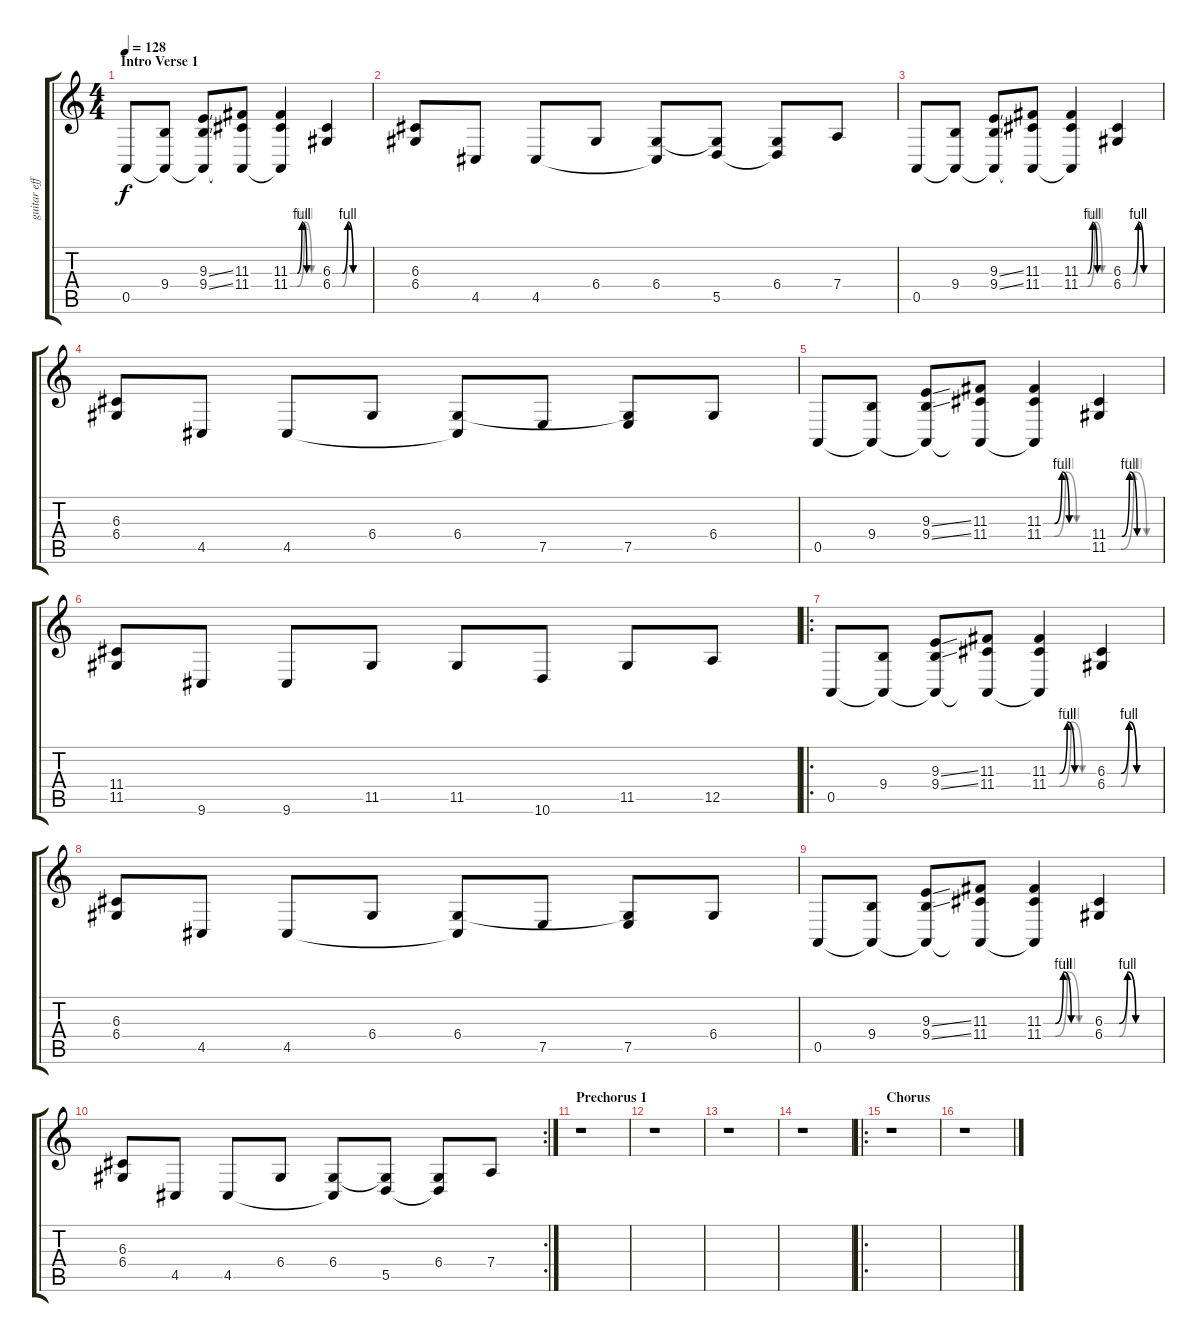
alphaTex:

\track ("guitar effect" "guitar eff") {instrument koto}
\staff {score tabs}
\tuning (E4 B3 G3 D3 A2 E2) {hide}
\ts (4 4)
\section ("" "Intro Verse 1")
\tempo 128
\clef g2
\ks c
0.5.8{dy f instrument koto} (9.4 0.5{t}).8 (9.3{ss} 9.4{ss} 0.5{t}).8 (11.3 11.4 0.5{t}).8 (11.3{be (custom 0 0 15 0 25 4 35 0 45 0 60 0)} 11.4{be (custom 0 0 15 0 30 4 45 0 60 0)} 0.5{t}).4 (6.3{be (custom 0 0 16 0 25 4 34 0 45 0 60 0)} 6.4{be (custom 0 0 16 0 25 4 34 0 45 0 60 0)}).4 |
(6.3 6.4).8 4.5.8 4.5.8 6.4.8 (6.4 4.5{t}).8 (6.4{t} 5.5).8 (6.4 5.5{t}).8 7.4.8 |
0.5.8 (9.4 0.5{t}).8 (9.3{ss} 9.4{ss} 0.5{t}).8 (11.3 11.4 0.5{t}).8 (11.3{be (custom 0 0 15 0 25 4 35 0 45 0 60 0)} 11.4{be (custom 0 0 15 0 30 4 45 0 60 0)} 0.5{t}).4 (6.3{be (custom 0 0 16 0 25 4 34 0 45 0 60 0)} 6.4{be (custom 0 0 16 0 25 4 34 0 45 0 60 0)}).4 |
(6.3 6.4).8 4.5.8 4.5.8 6.4.8 (6.4 4.5{t}).8 7.5.8 (6.4{t} 7.5).8 6.4.8 |
0.5.8 (9.4 0.5{t}).8 (9.3{ss} 9.4{ss} 0.5{t}).8 (11.3 11.4 0.5{t}).8 (11.3{be (custom 0 0 15 0 25 4 35 0 45 0 60 0)} 11.4{be (custom 0 0 15 0 30 4 45 0 60 0)} 0.5{t}).4 (11.4{be (custom 0 0 16 0 25 4 34 0 45 0 60 0)} 11.5{be (custom 0 0 15 0 30 4 45 0 60 0)}).4 |
(11.4 11.5).8 9.6.8 9.6.8 11.5.8 11.5.8 10.6.8 11.5.8 12.5.8 |
\ro
0.5.8 (9.4 0.5{t}).8 (9.3{ss} 9.4{ss} 0.5{t}).8 (11.3 11.4 0.5{t}).8 (11.3{be (custom 0 0 15 0 25 4 35 0 45 0 60 0)} 11.4{be (custom 0 0 15 0 30 4 45 0 60 0)} 0.5{t}).4 (6.3{be (custom 0 0 16 0 25 4 34 0 45 0 60 0)} 6.4{be (custom 0 0 16 0 25 4 34 0 45 0 60 0)}).4 |
(6.3 6.4).8 4.5.8 4.5.8 6.4.8 (6.4 4.5{t}).8 7.5.8 (6.4{t} 7.5).8 6.4.8 |
0.5.8 (9.4 0.5{t}).8 (9.3{ss} 9.4{ss} 0.5{t}).8 (11.3 11.4 0.5{t}).8 (11.3{be (custom 0 0 15 0 25 4 35 0 45 0 60 0)} 11.4{be (custom 0 0 15 0 30 4 45 0 60 0)} 0.5{t}).4 (6.3{be (custom 0 0 16 0 25 4 34 0 45 0 60 0)} 6.4{be (custom 0 0 16 0 25 4 34 0 45 0 60 0)}).4 |
\rc 2
(6.3 6.4).8 4.5.8 4.5.8 6.4.8 (6.4 4.5{t}).8 (6.4{t} 5.5).8 (6.4 5.5{t}).8 7.4.8 |
\section ("" "Prechorus 1")
r.1 |
r.1 |
r.1 |
r.1 |
\ro
\section ("" "Chorus")
r.1 |
r.1
